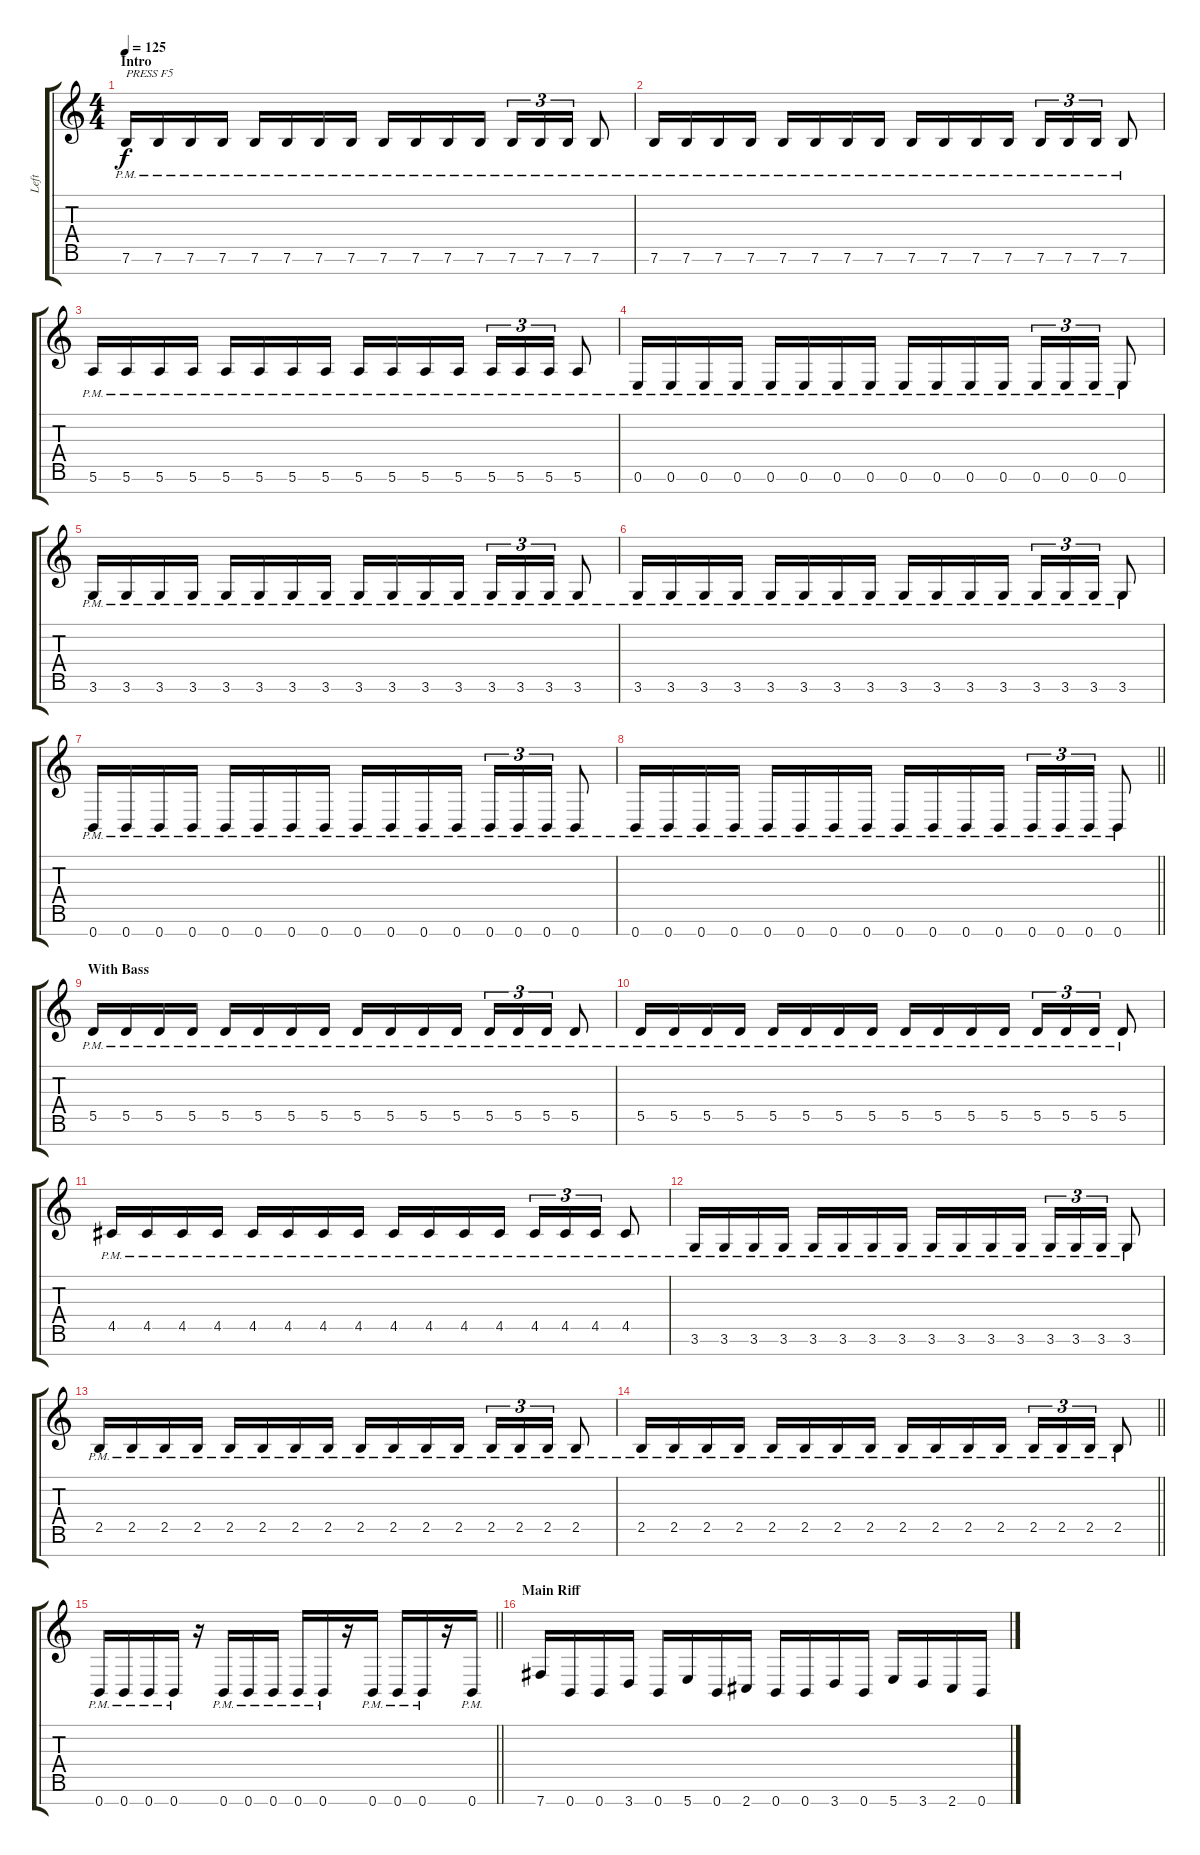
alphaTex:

\track ("Left" "Left") {instrument distortionguitar}
\staff {score tabs}
\tuning (E4 B3 G3 D3 A2 E2 B1) {hide}
\ts (4 4)
\section ("" "Intro")
\tempo 125
\clef g2
\ks c
7.6{pm}.16{txt "PRESS F5" dy f instrument distortionguitar} 7.6{pm}.16 7.6{pm}.16 7.6{pm}.16 7.6{pm}.16 7.6{pm}.16 7.6{pm}.16 7.6{pm}.16 7.6{pm}.16 7.6{pm}.16 7.6{pm}.16 7.6{pm}.16 7.6{pm}.16{tu (3 2)} 7.6{pm}.16{tu (3 2)} 7.6{pm}.16{tu (3 2)} 7.6{pm}.8 |
7.6{pm}.16 7.6{pm}.16 7.6{pm}.16 7.6{pm}.16 7.6{pm}.16 7.6{pm}.16 7.6{pm}.16 7.6{pm}.16 7.6{pm}.16 7.6{pm}.16 7.6{pm}.16 7.6{pm}.16 7.6{pm}.16{tu (3 2)} 7.6{pm}.16{tu (3 2)} 7.6{pm}.16{tu (3 2)} 7.6{pm}.8 |
5.6{pm}.16 5.6{pm}.16 5.6{pm}.16 5.6{pm}.16 5.6{pm}.16 5.6{pm}.16 5.6{pm}.16 5.6{pm}.16 5.6{pm}.16 5.6{pm}.16 5.6{pm}.16 5.6{pm}.16 5.6{pm}.16{tu (3 2)} 5.6{pm}.16{tu (3 2)} 5.6{pm}.16{tu (3 2)} 5.6{pm}.8 |
0.6{pm}.16 0.6{pm}.16 0.6{pm}.16 0.6{pm}.16 0.6{pm}.16 0.6{pm}.16 0.6{pm}.16 0.6{pm}.16 0.6{pm}.16 0.6{pm}.16 0.6{pm}.16 0.6{pm}.16 0.6{pm}.16{tu (3 2)} 0.6{pm}.16{tu (3 2)} 0.6{pm}.16{tu (3 2)} 0.6{pm}.8 |
3.6{pm}.16 3.6{pm}.16 3.6{pm}.16 3.6{pm}.16 3.6{pm}.16 3.6{pm}.16 3.6{pm}.16 3.6{pm}.16 3.6{pm}.16 3.6{pm}.16 3.6{pm}.16 3.6{pm}.16 3.6{pm}.16{tu (3 2)} 3.6{pm}.16{tu (3 2)} 3.6{pm}.16{tu (3 2)} 3.6{pm}.8 |
3.6{pm}.16 3.6{pm}.16 3.6{pm}.16 3.6{pm}.16 3.6{pm}.16 3.6{pm}.16 3.6{pm}.16 3.6{pm}.16 3.6{pm}.16 3.6{pm}.16 3.6{pm}.16 3.6{pm}.16 3.6{pm}.16{tu (3 2)} 3.6{pm}.16{tu (3 2)} 3.6{pm}.16{tu (3 2)} 3.6{pm}.8 |
0.7{pm}.16 0.7{pm}.16 0.7{pm}.16 0.7{pm}.16 0.7{pm}.16 0.7{pm}.16 0.7{pm}.16 0.7{pm}.16 0.7{pm}.16 0.7{pm}.16 0.7{pm}.16 0.7{pm}.16 0.7{pm}.16{tu (3 2)} 0.7{pm}.16{tu (3 2)} 0.7{pm}.16{tu (3 2)} 0.7{pm}.8 |
\barLineRight lightlight
0.7{pm}.16 0.7{pm}.16 0.7{pm}.16 0.7{pm}.16 0.7{pm}.16 0.7{pm}.16 0.7{pm}.16 0.7{pm}.16 0.7{pm}.16 0.7{pm}.16 0.7{pm}.16 0.7{pm}.16 0.7{pm}.16{tu (3 2)} 0.7{pm}.16{tu (3 2)} 0.7{pm}.16{tu (3 2)} 0.7{pm}.8 |
\section ("" "With Bass")
5.5{pm}.16 5.5{pm}.16 5.5{pm}.16 5.5{pm}.16 5.5{pm}.16 5.5{pm}.16 5.5{pm}.16 5.5{pm}.16 5.5{pm}.16 5.5{pm}.16 5.5{pm}.16 5.5{pm}.16 5.5{pm}.16{tu (3 2)} 5.5{pm}.16{tu (3 2)} 5.5{pm}.16{tu (3 2)} 5.5{pm}.8 |
5.5{pm}.16 5.5{pm}.16 5.5{pm}.16 5.5{pm}.16 5.5{pm}.16 5.5{pm}.16 5.5{pm}.16 5.5{pm}.16 5.5{pm}.16 5.5{pm}.16 5.5{pm}.16 5.5{pm}.16 5.5{pm}.16{tu (3 2)} 5.5{pm}.16{tu (3 2)} 5.5{pm}.16{tu (3 2)} 5.5{pm}.8 |
4.5{pm}.16 4.5{pm}.16 4.5{pm}.16 4.5{pm}.16 4.5{pm}.16 4.5{pm}.16 4.5{pm}.16 4.5{pm}.16 4.5{pm}.16 4.5{pm}.16 4.5{pm}.16 4.5{pm}.16 4.5{pm}.16{tu (3 2)} 4.5{pm}.16{tu (3 2)} 4.5{pm}.16{tu (3 2)} 4.5{pm}.8 |
3.6{pm}.16 3.6{pm}.16 3.6{pm}.16 3.6{pm}.16 3.6{pm}.16 3.6{pm}.16 3.6{pm}.16 3.6{pm}.16 3.6{pm}.16 3.6{pm}.16 3.6{pm}.16 3.6{pm}.16 3.6{pm}.16{tu (3 2)} 3.6{pm}.16{tu (3 2)} 3.6{pm}.16{tu (3 2)} 3.6{pm}.8 |
2.5{pm}.16 2.5{pm}.16 2.5{pm}.16 2.5{pm}.16 2.5{pm}.16 2.5{pm}.16 2.5{pm}.16 2.5{pm}.16 2.5{pm}.16 2.5{pm}.16 2.5{pm}.16 2.5{pm}.16 2.5{pm}.16{tu (3 2)} 2.5{pm}.16{tu (3 2)} 2.5{pm}.16{tu (3 2)} 2.5{pm}.8 |
\barLineRight lightlight
2.5{pm}.16 2.5{pm}.16 2.5{pm}.16 2.5{pm}.16 2.5{pm}.16 2.5{pm}.16 2.5{pm}.16 2.5{pm}.16 2.5{pm}.16 2.5{pm}.16 2.5{pm}.16 2.5{pm}.16 2.5{pm}.16{tu (3 2)} 2.5{pm}.16{tu (3 2)} 2.5{pm}.16{tu (3 2)} 2.5{pm}.8 |
\section ("" "")
\barLineRight lightlight
0.7{pm}.16 0.7{pm}.16 0.7{pm}.16 0.7{pm}.16 r.16 0.7{pm}.16 0.7{pm}.16 0.7{pm}.16 0.7{pm}.16 0.7{pm}.16 r.16 0.7{pm}.16 0.7{pm}.16 0.7{pm}.16 r.16 0.7{pm}.16 |
\section ("" "Main Riff")
7.7.16 0.7.16 0.7.16 3.7.16 0.7.16 5.7.16 0.7.16 2.7.16 0.7.16 0.7.16 3.7.16 0.7.16 5.7.16 3.7.16 2.7.16 0.7.16
